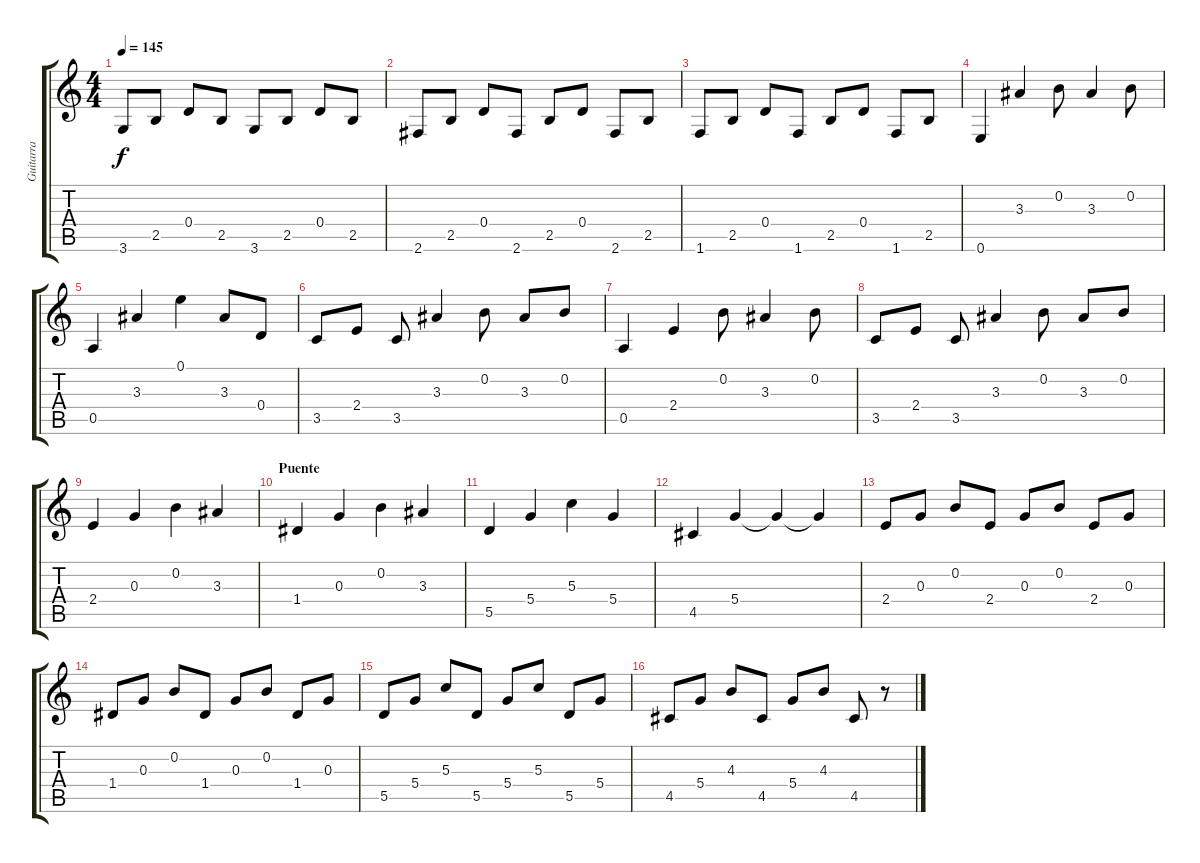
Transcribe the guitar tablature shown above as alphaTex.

\track ("Guitarra" "Guitarra") {instrument distortionguitar}
\staff {score tabs}
\tuning (E4 B3 G3 D3 A2 E2) {hide}
\ts (4 4)
\tempo 145
\clef g2
\ks c
3.6.8{dy f} 2.5.8 0.4.8 2.5.8 3.6.8 2.5.8 0.4.8 2.5.8 |
2.6.8 2.5.8 0.4.8 2.6.8 2.5.8 0.4.8 2.6.8 2.5.8 |
1.6.8 2.5.8 0.4.8 1.6.8 2.5.8 0.4.8 1.6.8 2.5.8 |
0.6.4 3.3.4 0.2.8 3.3.4 0.2.8 |
0.5.4 3.3.4 0.1.4 3.3.8 0.4.8 |
3.5.8 2.4.8 3.5.8 3.3.4 0.2.8 3.3.8 0.2.8 |
0.5.4 2.4.4 0.2.8 3.3.4 0.2.8 |
3.5.8 2.4.8 3.5.8 3.3.4 0.2.8 3.3.8 0.2.8 |
2.4.4 0.3.4 0.2.4 3.3.4 |
\section ("" "Puente")
1.4.4 0.3.4 0.2.4 3.3.4 |
5.5.4 5.4.4 5.3.4 5.4.4 |
4.5.4 5.4.4 5.4{t}.4 5.4{t}.4 |
2.4.8 0.3.8 0.2.8 2.4.8 0.3.8 0.2.8 2.4.8 0.3.8 |
1.4.8 0.3.8 0.2.8 1.4.8 0.3.8 0.2.8 1.4.8 0.3.8 |
5.5.8 5.4.8 5.3.8 5.5.8 5.4.8 5.3.8 5.5.8 5.4.8 |
4.5.8 5.4.8 4.3.8 4.5.8 5.4.8 4.3.8 4.5.8 r.8
